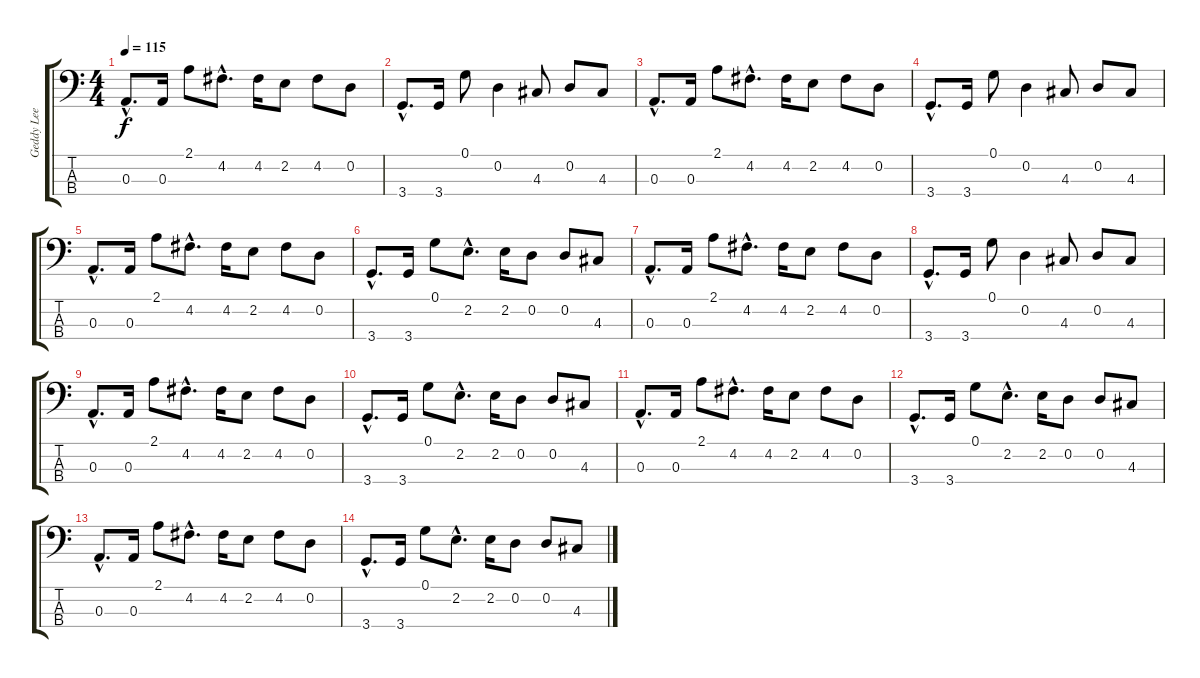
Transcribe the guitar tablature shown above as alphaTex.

\track ("Geddy Lee - Bass" "Geddy Lee ") {instrument electricbassfinger}
\staff {score tabs}
\tuning (G2 D2 A1 E1) {hide}
\ts (4 4)
\tempo 115
\clef f4
\ks c
0.3{hac}.8{d dy f} 0.3.16 2.1.8 4.2{hac}.8{d} 4.2.16 2.2.8 4.2.8 0.2.8 |
3.4{hac}.8{d} 3.4.16 0.1.8 0.2.4 4.3.8 0.2.8 4.3.8 |
0.3{hac}.8{d} 0.3.16 2.1.8 4.2{hac}.8{d} 4.2.16 2.2.8 4.2.8 0.2.8 |
3.4{hac}.8{d} 3.4.16 0.1.8 0.2.4 4.3.8 0.2.8 4.3.8 |
0.3{hac}.8{d} 0.3.16 2.1.8 4.2{hac}.8{d} 4.2.16 2.2.8 4.2.8 0.2.8 |
3.4{hac}.8{d} 3.4.16 0.1.8 2.2{hac}.8{d} 2.2.16 0.2.8 0.2.8 4.3.8 |
0.3{hac}.8{d} 0.3.16 2.1.8 4.2{hac}.8{d} 4.2.16 2.2.8 4.2.8 0.2.8 |
3.4{hac}.8{d} 3.4.16 0.1.8 0.2.4 4.3.8 0.2.8 4.3.8 |
0.3{hac}.8{d} 0.3.16 2.1.8 4.2{hac}.8{d} 4.2.16 2.2.8 4.2.8 0.2.8 |
3.4{hac}.8{d} 3.4.16 0.1.8 2.2{hac}.8{d} 2.2.16 0.2.8 0.2.8 4.3.8 |
0.3{hac}.8{d} 0.3.16 2.1.8 4.2{hac}.8{d} 4.2.16 2.2.8 4.2.8 0.2.8 |
3.4{hac}.8{d} 3.4.16 0.1.8 2.2{hac}.8{d} 2.2.16 0.2.8 0.2.8 4.3.8 |
0.3{hac}.8{d} 0.3.16 2.1.8 4.2{hac}.8{d} 4.2.16 2.2.8 4.2.8 0.2.8 |
3.4{hac}.8{d} 3.4.16 0.1.8 2.2{hac}.8{d} 2.2.16 0.2.8 0.2.8 4.3.8
